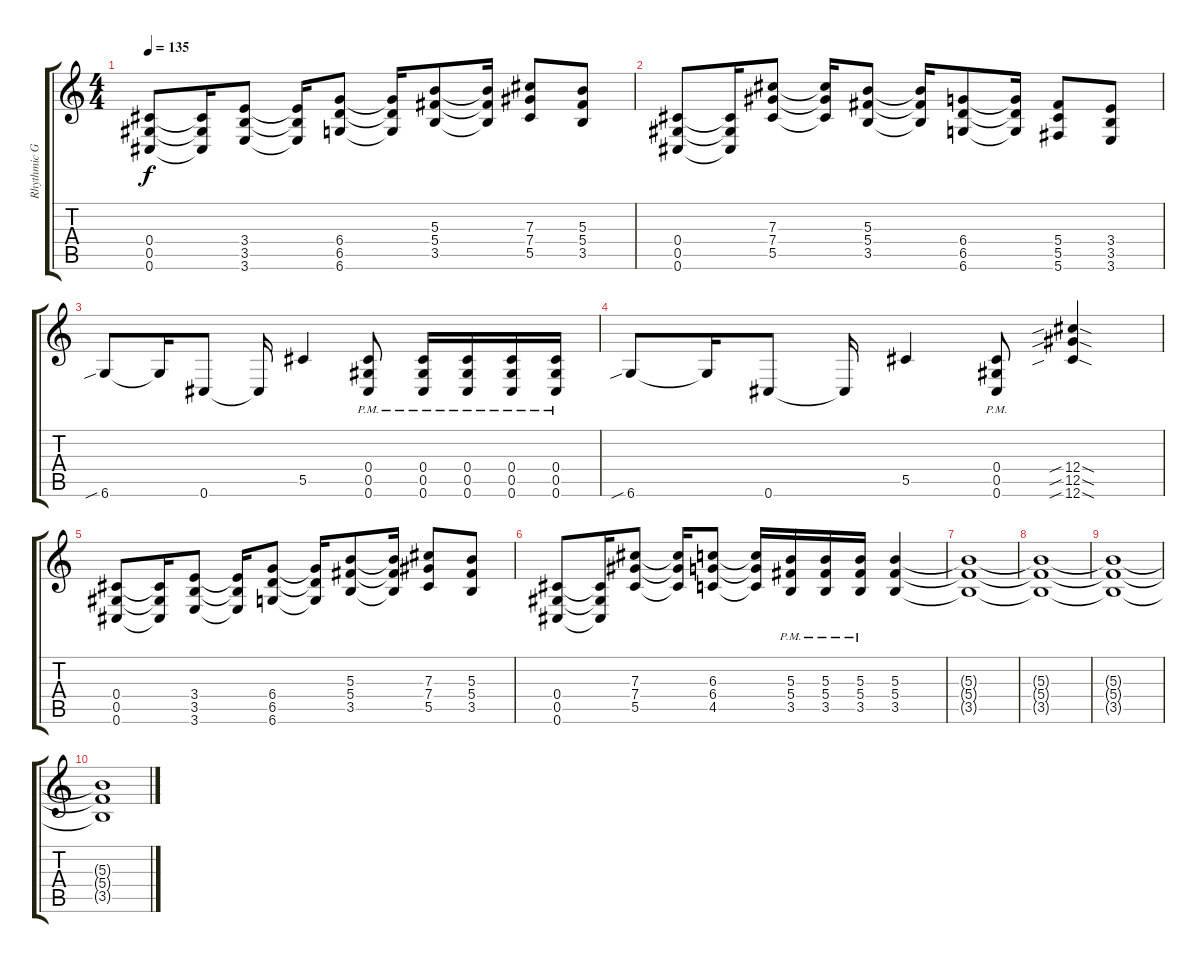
\track ("Rhythmic Guitar" "Rhythmic G") {instrument distortionguitar}
\staff {score tabs}
\tuning (Eb4 Bb3 Gb3 Db3 Ab2 Db2) {hide}
\ts (4 4)
\tempo 135
\clef g2
\ks c
(0.4 0.5 0.6).8{dy f} (0.4{t} 0.5{t} 0.6{t}).16 (3.4 3.5 3.6).8 (3.4{t} 3.5{t} 3.6{t}).16 (6.4 6.5 6.6).8 (6.4{t} 6.5{t} 6.6{t}).16 (5.3 5.4 3.5).8 (5.3{t} 5.4{t} 3.5{t}).16 (7.3 7.4 5.5).8 (5.3 5.4 3.5).8 |
(0.4 0.5 0.6).8 (0.4{t} 0.5{t} 0.6{t}).16 (7.3 7.4 5.5).8 (7.3{t} 7.4{t} 5.5{t}).16 (5.3 5.4 3.5).8 (5.3{t} 5.4{t} 3.5{t}).16 (6.4 6.5 6.6).8 (6.4{t} 6.5{t} 6.6{t}).16 (5.4 5.5 5.6).8 (3.4 3.5 3.6).8 |
6.6{sib}.8 6.6{t}.16 0.6.8 0.6{t}.16 5.5.4 (0.4{pm} 0.5{pm} 0.6{pm}).8 (0.4{pm} 0.5{pm} 0.6{pm}).16 (0.4{pm} 0.5{pm} 0.6{pm}).16 (0.4{pm} 0.5{pm} 0.6{pm}).16 (0.4{pm} 0.5{pm} 0.6{pm}).16 |
6.6{sib}.8 6.6{t}.16 0.6.8 0.6{t}.16 5.5.4 (0.4{pm} 0.5{pm} 0.6{pm}).8 (12.4{sib sod} 12.5{sib sod} 12.6{sib sod}).4 |
(0.4 0.5 0.6).8 (0.4{t} 0.5{t} 0.6{t}).16 (3.4 3.5 3.6).8 (3.4{t} 3.5{t} 3.6{t}).16 (6.4 6.5 6.6).8 (6.4{t} 6.5{t} 6.6{t}).16 (5.3 5.4 3.5).8 (5.3{t} 5.4{t} 3.5{t}).16 (7.3 7.4 5.5).8 (5.3 5.4 3.5).8 |
(0.4 0.5 0.6).8 (0.4{t} 0.5{t} 0.6{t}).16 (7.3 7.4 5.5).8 (7.3{t} 7.4{t} 5.5{t}).16 (6.3 6.4 4.5).8 (6.3{t} 6.4{t} 4.5{t}).16 (5.3{pm} 5.4{pm} 3.5{pm}).16 (5.3{pm} 5.4{pm} 3.5{pm}).16 (5.3{pm} 5.4{pm} 3.5{pm}).16 (5.3 5.4 3.5).4 |
(5.3{t} 5.4{t} 3.5{t}).1 |
(5.3{t} 5.4{t} 3.5{t}).1 |
(5.3{t} 5.4{t} 3.5{t}).1 |
(5.3{t} 5.4{t} 3.5{t}).1
